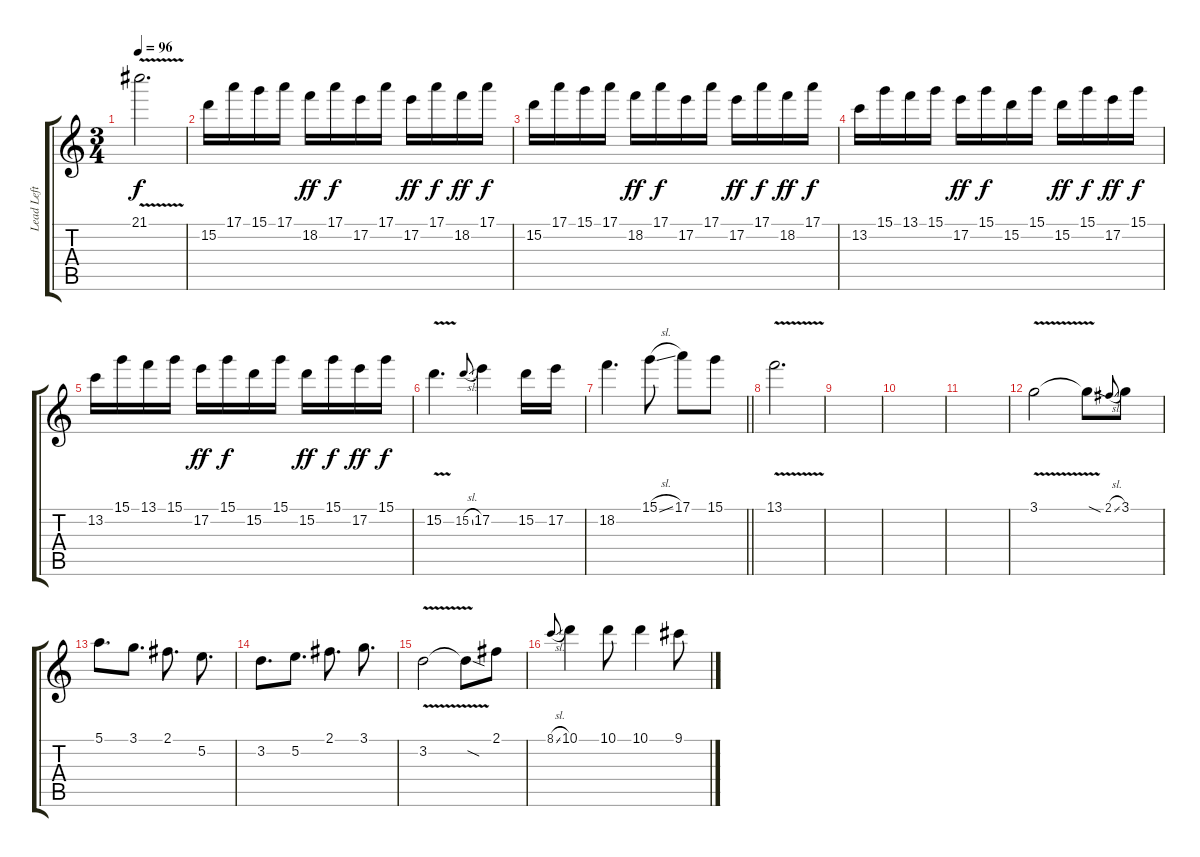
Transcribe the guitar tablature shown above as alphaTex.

\track ("Lead Left" "Lead Left") {instrument distortionguitar}
\staff {score tabs}
\tuning (E4 B3 G3 D3 A2 D2) {hide}
\ts (3 4)
\tempo 96
\clef g2
\ks c
21.1{v}.2{d dy f} |
15.2.16 17.1.16 15.1.16 17.1.16 18.2.16{dy ff} 17.1.16{dy f} 17.2.16 17.1.16 17.2.16{dy ff} 17.1.16{dy f} 18.2.16{dy ff} 17.1.16{dy f} |
15.2.16 17.1.16 15.1.16 17.1.16 18.2.16{dy ff} 17.1.16{dy f} 17.2.16 17.1.16 17.2.16{dy ff} 17.1.16{dy f} 18.2.16{dy ff} 17.1.16{dy f} |
13.2.16 15.1.16 13.1.16 15.1.16 17.2.16{dy ff} 15.1.16{dy f} 15.2.16 15.1.16 15.2.16{dy ff} 15.1.16{dy f} 17.2.16{dy ff} 15.1.16{dy f} |
13.2.16 15.1.16 13.1.16 15.1.16 17.2.16{dy ff} 15.1.16{dy f} 15.2.16 15.1.16 15.2.16{dy ff} 15.1.16{dy f} 17.2.16{dy ff} 15.1.16{dy f} |
15.2{v}.4{d} 15.2{sl}.8{gr onbeat} 17.2.4 15.2.16 17.2.16 |
\barLineRight lightlight
18.2.4{d} 15.1{sl}.8 17.1.8 15.1.8 |
13.1{v}.2{d} |
|
|
|
3.1{v}.2 3.1{sod t}.8 2.1{sl}.8{gr onbeat} 3.1.8 |
5.1.8{d} 3.1.8{d} 2.1.8{d} 5.2.8{d} |
3.2.8{d} 5.2.8{d} 2.1.8{d} 3.1.8{d} |
3.2{v}.2 3.2{sod t}.8 2.1.8 |
8.1{sl}.8{gr onbeat} 10.1.4 10.1.8 10.1.4 9.1.8
